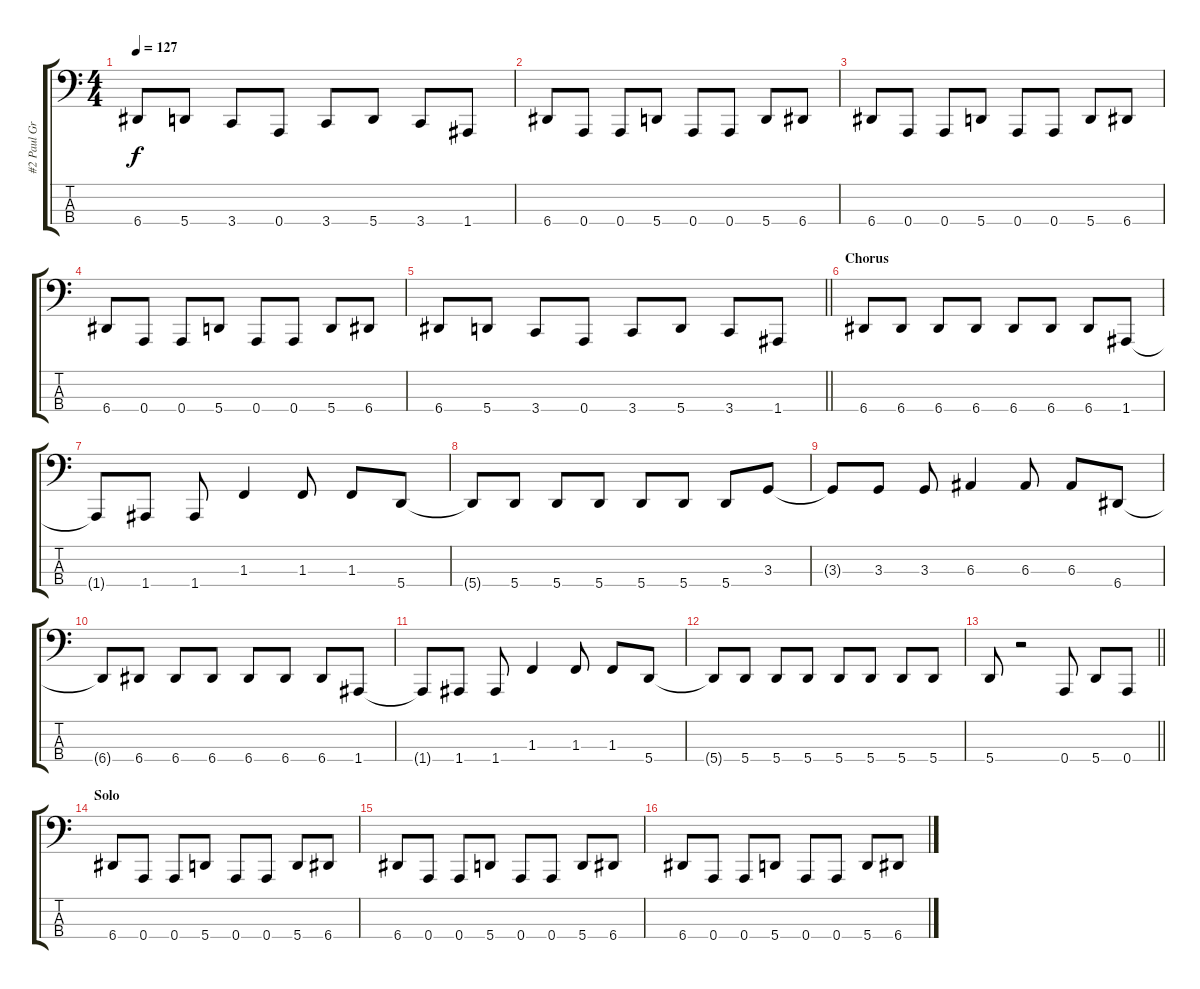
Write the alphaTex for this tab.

\track ("#2 Paul Gray" "#2 Paul Gr") {instrument electricbasspick}
\staff {score tabs}
\tuning (D2 A1 E1 A0) {hide}
\ts (4 4)
\tempo 127
\clef f4
\ks c
6.4.8{dy f} 5.4.8 3.4.8 0.4.8 3.4.8 5.4.8 3.4.8 1.4.8 |
6.4.8 0.4.8 0.4.8 5.4.8 0.4.8 0.4.8 5.4.8 6.4.8 |
6.4.8 0.4.8 0.4.8 5.4.8 0.4.8 0.4.8 5.4.8 6.4.8 |
6.4.8 0.4.8 0.4.8 5.4.8 0.4.8 0.4.8 5.4.8 6.4.8 |
\barLineRight lightlight
6.4.8 5.4.8 3.4.8 0.4.8 3.4.8 5.4.8 3.4.8 1.4.8 |
\section ("" "Chorus")
6.4.8 6.4.8 6.4.8 6.4.8 6.4.8 6.4.8 6.4.8 1.4.8 |
1.4{t}.8 1.4.8 1.4.8 1.3.4 1.3.8 1.3.8 5.4.8 |
5.4{t}.8 5.4.8 5.4.8 5.4.8 5.4.8 5.4.8 5.4.8 3.3.8 |
3.3{t}.8 3.3.8 3.3.8 6.3.4 6.3.8 6.3.8 6.4.8 |
6.4{t}.8 6.4.8 6.4.8 6.4.8 6.4.8 6.4.8 6.4.8 1.4.8 |
1.4{t}.8 1.4.8 1.4.8 1.3.4 1.3.8 1.3.8 5.4.8 |
5.4{t}.8 5.4.8 5.4.8 5.4.8 5.4.8 5.4.8 5.4.8 5.4.8 |
\barLineRight lightlight
5.4.8 r.2 0.4.8 5.4.8 0.4.8 |
\section ("" "Solo")
6.4.8 0.4.8 0.4.8 5.4.8 0.4.8 0.4.8 5.4.8 6.4.8 |
6.4.8 0.4.8 0.4.8 5.4.8 0.4.8 0.4.8 5.4.8 6.4.8 |
6.4.8 0.4.8 0.4.8 5.4.8 0.4.8 0.4.8 5.4.8 6.4.8
